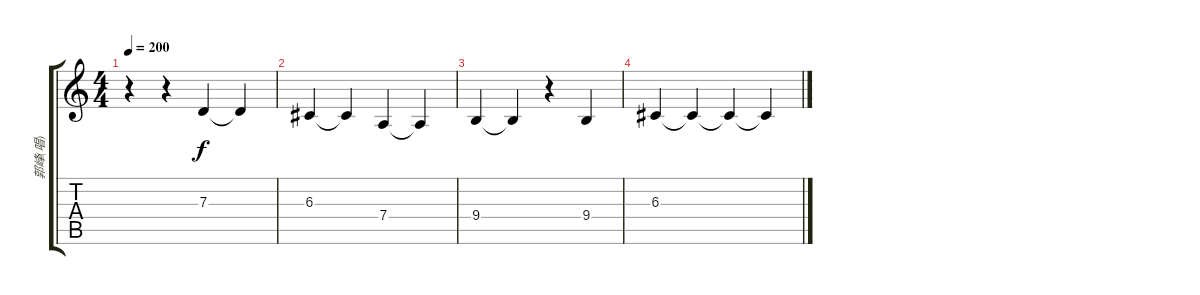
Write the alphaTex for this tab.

\track ("郭峰(唱)" "郭峰(唱)") {instrument violin}
\staff {score tabs}
\tuning (E4 B3 G3 D3 A2 E2) {hide}
\ts (4 4)
\tempo 200
\clef g2
\ks c
r.4{dy f} r.4 7.3.4 7.3{t}.4 |
6.3.4 6.3{t}.4 7.4.4 7.4{t}.4 |
9.4.4 9.4{t}.4 r.4 9.4.4 |
6.3.4 6.3{t}.4 6.3{t}.4 6.3{t}.4
